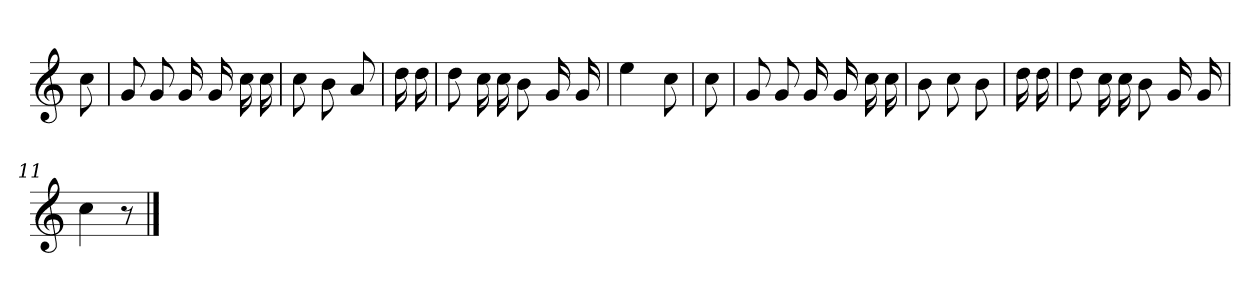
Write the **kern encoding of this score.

**kern
*part1
*staff1
*clefG2
*k[]
*C:
=
8cc
=1
8g
8g
16g
16g
16cc
16cc
=2
8cc
8b
8a
=3
16dd
16dd
=4
8dd
16cc
16cc
8b
16g
16g
=5
4ee
8cc
=6
8cc
=7
8g
8g
16g
16g
16cc
16cc
=8
8b
8cc
8b
=9
16dd
16dd
=10
8dd
16cc
16cc
8b
16g
16g
=11
4cc
8r
==
*-
